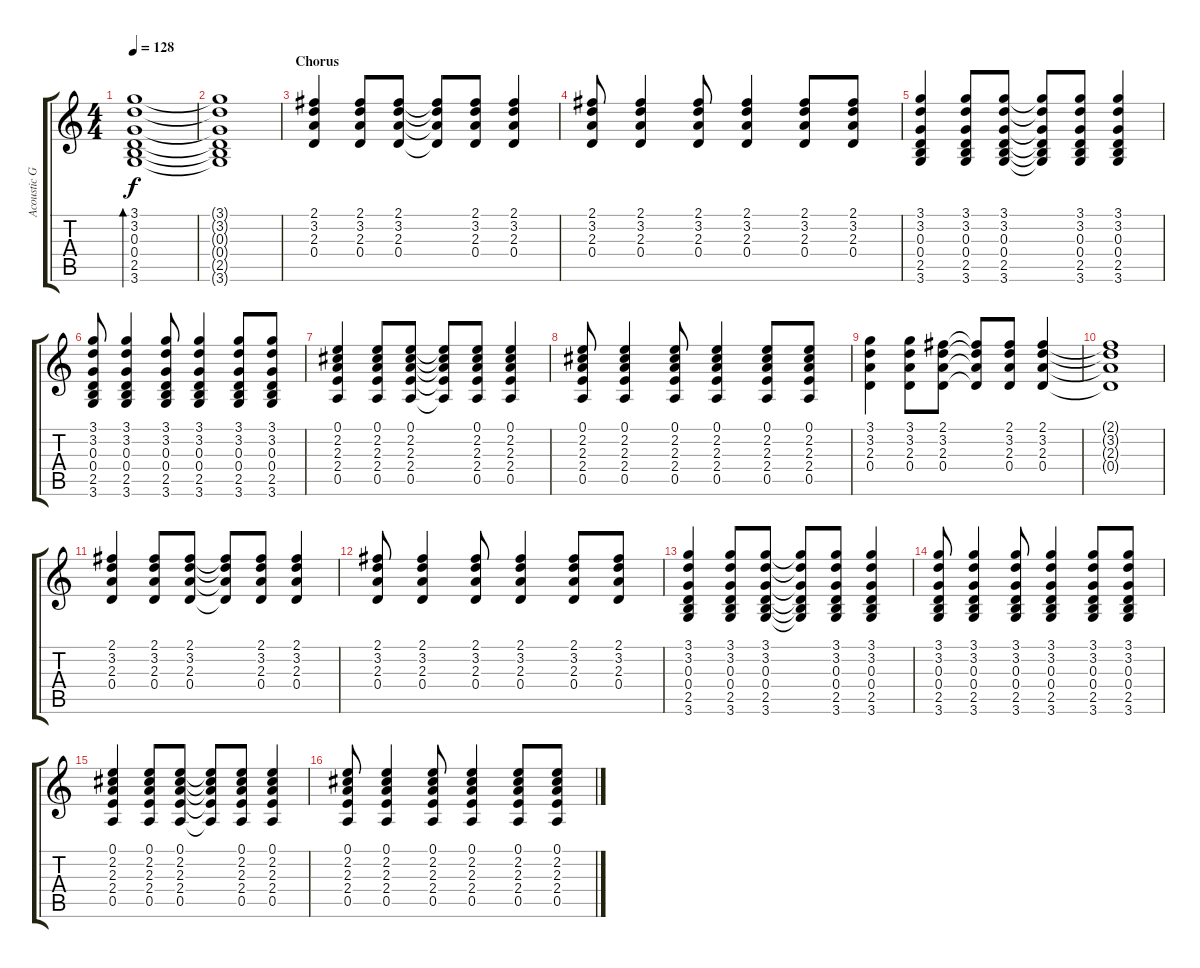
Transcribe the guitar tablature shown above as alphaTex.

\track ("Acoustic Guitar" "Acoustic G") {instrument acousticguitarsteel}
\staff {score tabs}
\tuning (E4 B3 G3 D3 A2 E2) {hide}
\ts (4 4)
\tempo 128
\clef g2
\ks c
(3.1 3.2 0.3 0.4 2.5 3.6).1{bd 60 dy f} |
(3.1{t} 3.2{t} 0.3{t} 0.4{t} 2.5{t} 3.6{t}).1 |
\section ("" "Chorus")
(2.1 3.2 2.3 0.4).4 (2.1 3.2 2.3 0.4).8 (2.1 3.2 2.3 0.4).8 (2.1{t} 3.2{t} 2.3{t} 0.4{t}).8 (2.1 3.2 2.3 0.4).8 (2.1 3.2 2.3 0.4).4 |
(2.1 3.2 2.3 0.4).8 (2.1 3.2 2.3 0.4).4 (2.1 3.2 2.3 0.4).8 (2.1 3.2 2.3 0.4).4 (2.1 3.2 2.3 0.4).8 (2.1 3.2 2.3 0.4).8 |
(3.1 3.2 0.3 0.4 2.5 3.6).4 (3.1 3.2 0.3 0.4 2.5 3.6).8 (3.1 3.2 0.3 0.4 2.5 3.6).8 (3.1{t} 3.2{t} 0.3{t} 0.4{t} 2.5{t} 3.6{t}).8 (3.1 3.2 0.3 0.4 2.5 3.6).8 (3.1 3.2 0.3 0.4 2.5 3.6).4 |
(3.1 3.2 0.3 0.4 2.5 3.6).8 (3.1 3.2 0.3 0.4 2.5 3.6).4 (3.1 3.2 0.3 0.4 2.5 3.6).8 (3.1 3.2 0.3 0.4 2.5 3.6).4 (3.1 3.2 0.3 0.4 2.5 3.6).8 (3.1 3.2 0.3 0.4 2.5 3.6).8 |
(0.1 2.2 2.3 2.4 0.5).4 (0.1 2.2 2.3 2.4 0.5).8 (0.1 2.2 2.3 2.4 0.5).8 (0.1{t} 2.2{t} 2.3{t} 2.4{t} 0.5{t}).8 (0.1 2.2 2.3 2.4 0.5).8 (0.1 2.2 2.3 2.4 0.5).4 |
(0.1 2.2 2.3 2.4 0.5).8 (0.1 2.2 2.3 2.4 0.5).4 (0.1 2.2 2.3 2.4 0.5).8 (0.1 2.2 2.3 2.4 0.5).4 (0.1 2.2 2.3 2.4 0.5).8 (0.1 2.2 2.3 2.4 0.5).8 |
(3.1 3.2 2.3 0.4).4 (3.1 3.2 2.3 0.4).8 (2.1 3.2 2.3 0.4).8 (2.1{t} 3.2{t} 2.3{t} 0.4{t}).8 (2.1 3.2 2.3 0.4).8 (2.1 3.2 2.3 0.4).4 |
(2.1{t} 3.2{t} 2.3{t} 0.4{t}).1 |
(2.1 3.2 2.3 0.4).4 (2.1 3.2 2.3 0.4).8 (2.1 3.2 2.3 0.4).8 (2.1{t} 3.2{t} 2.3{t} 0.4{t}).8 (2.1 3.2 2.3 0.4).8 (2.1 3.2 2.3 0.4).4 |
(2.1 3.2 2.3 0.4).8 (2.1 3.2 2.3 0.4).4 (2.1 3.2 2.3 0.4).8 (2.1 3.2 2.3 0.4).4 (2.1 3.2 2.3 0.4).8 (2.1 3.2 2.3 0.4).8 |
(3.1 3.2 0.3 0.4 2.5 3.6).4 (3.1 3.2 0.3 0.4 2.5 3.6).8 (3.1 3.2 0.3 0.4 2.5 3.6).8 (3.1{t} 3.2{t} 0.3{t} 0.4{t} 2.5{t} 3.6{t}).8 (3.1 3.2 0.3 0.4 2.5 3.6).8 (3.1 3.2 0.3 0.4 2.5 3.6).4 |
(3.1 3.2 0.3 0.4 2.5 3.6).8 (3.1 3.2 0.3 0.4 2.5 3.6).4 (3.1 3.2 0.3 0.4 2.5 3.6).8 (3.1 3.2 0.3 0.4 2.5 3.6).4 (3.1 3.2 0.3 0.4 2.5 3.6).8 (3.1 3.2 0.3 0.4 2.5 3.6).8 |
(0.1 2.2 2.3 2.4 0.5).4 (0.1 2.2 2.3 2.4 0.5).8 (0.1 2.2 2.3 2.4 0.5).8 (0.1{t} 2.2{t} 2.3{t} 2.4{t} 0.5{t}).8 (0.1 2.2 2.3 2.4 0.5).8 (0.1 2.2 2.3 2.4 0.5).4 |
(0.1 2.2 2.3 2.4 0.5).8 (0.1 2.2 2.3 2.4 0.5).4 (0.1 2.2 2.3 2.4 0.5).8 (0.1 2.2 2.3 2.4 0.5).4 (0.1 2.2 2.3 2.4 0.5).8 (0.1 2.2 2.3 2.4 0.5).8
